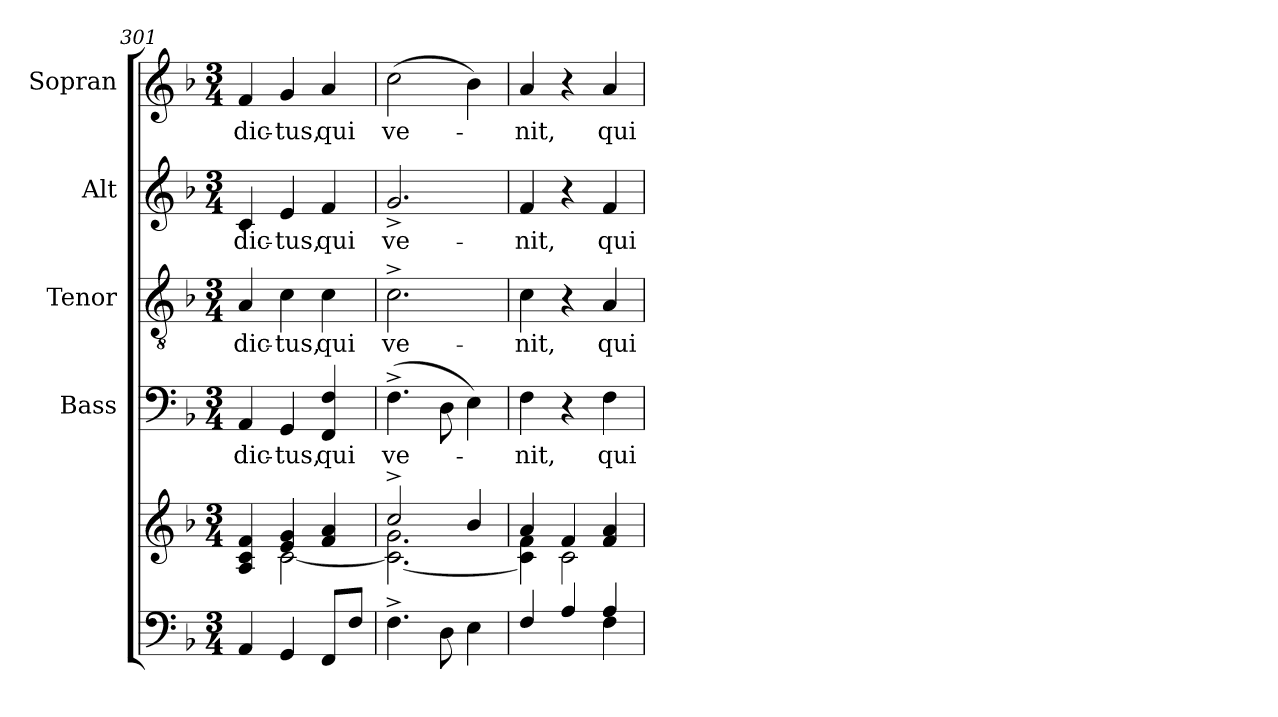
**kern	**kern	**kern	**text	**kern	**text	**kern	**text	**kern	**text
*part5	*part5	*part4	*part4	*part3	*part3	*part2	*part2	*part1	*part1
*staff6	*staff5	*staff4	*staff4	*staff3	*staff3	*staff2	*staff2	*staff1	*staff1
*	*	*I"Bass	*	*I"Tenor	*	*I"Alt	*	*I"Sopran	*
*	*	*I'B.	*	*I'T.	*	*I'A.	*	*I'S.	*
*clefF4	*clefG2	*clefF4	*	*clefGv2	*	*clefG2	*	*clefG2	*
*k[b-]	*k[b-]	*k[b-]	*	*k[b-]	*	*k[b-]	*	*k[b-]	*
*F:	*F:	*F:	*	*F:	*	*F:	*	*F:	*
*M3/4	*M3/4	*M3/4	*	*M3/4	*	*M3/4	*	*M3/4	*
=301	=301	=301	=301	=301	=301	=301	=301	=301	=301
*	*^	*	*	*	*	*	*	*	*
!	!	!	!	!LO:LY:b	!	!LO:LY:b	!	!LO:LY:b	!	!LO:LY:b
4AA/	4A/ 4c/ 4f/	4ryy	4AA/	-dic-	4A/	-dic-	4c/	-dic-	4f/	-dic-
!	!	!	!	!LO:LY:b	!	!LO:LY:b	!	!LO:LY:b	!	!LO:LY:b
4GG/	4e/ 4g/	[<2c\	4GG/	-tus,	4c\	-tus,	4e/	-tus,	4g/	-tus,
!	!	!	!	!LO:LY:b	!	!LO:LY:b	!	!LO:LY:b	!	!LO:LY:b
8FF/L	4f/ 4a/	.	4FF/ 4F/	qui	4c\	qui	4f/	qui	4a/	qui
8F/J	.	.	.	.	.	.	.	.	.	.
=302	=302	=302	=302	=302	=302	=302	=302	=302	=302	=302
!	!	!	!	!LO:LY:b	!	!LO:LY:b	!	!LO:LY:b	!	!LO:LY:b
4.F^>\	2cc^>/	2.c\_ 2.g\	(>4.F^>\	ve-	2.c^>\	ve-	2.g^>/	ve-	(>2cc\	ve-
8D\	.	.	8D\	.	.	.	.	.	.	.
4E\	4b-/	.	4E\)	.	.	.	.	.	4b-\)	.
=303	=303	=303	=303	=303	=303	=303	=303	=303	=303	=303
*^	*	*	*	*	*	*	*	*	*	*
!	!	!	!	!	!LO:LY:b	!	!LO:LY:b	!	!LO:LY:b	!	!LO:LY:b
4F/	2ryy	4a/	4c\] 4f\	4F\	-nit,	4c\	-nit,	4f/	-nit,	4a/	-nit,
4A/	.	4f/	2c\	4r	.	4r	.	4r	.	4r	.
!	!	!	!	!	!LO:LY:b	!	!LO:LY:b	!	!LO:LY:b	!	!LO:LY:b
4A/	4F\	4f/ 4a/	.	4F\	qui	4A/	qui	4f/	qui	4a/	qui
*v	*v	*	*	*	*	*	*	*	*	*	*
*	*v	*v	*	*	*	*	*	*	*	*
=	=	=	=	=	=	=	=	=	=
*-	*-	*-	*-	*-	*-	*-	*-	*-	*-
